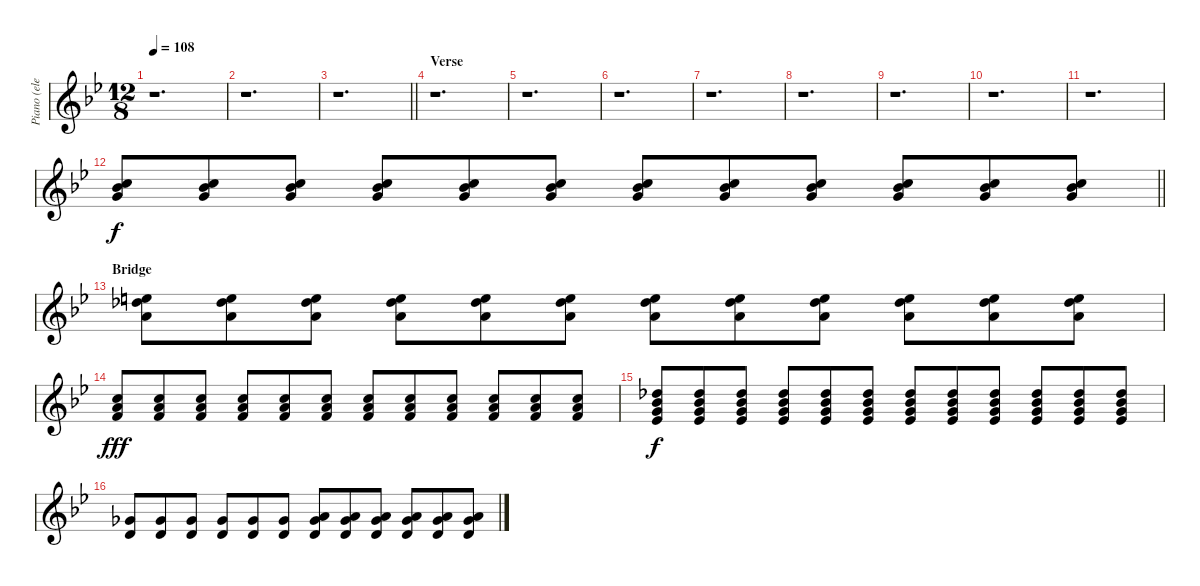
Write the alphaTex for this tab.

\track ("Piano (elec.)" "Piano (ele") {instrument electricgrandpiano}
\staff {score}
\tuning (E4 B3 G3 D3 A2 E2) {hide}
\ts (12 8)
\tempo 108
\clef g2
\ks gminor
r.1{d dy ff} |
r.1{d} |
\barLineRight lightlight
r.1{d} |
\section ("" "Verse")
r.1{d} |
r.1{d} |
r.1{d} |
r.1{d} |
r.1{d} |
r.1{d} |
r.1{d} |
r.1{d} |
\barLineRight lightlight
(8.1 11.2 12.3).8{dy f} (8.1 11.2 12.3).8 (8.1 11.2 12.3).8 (8.1 11.2 12.3).8 (8.1 11.2 12.3).8 (8.1 11.2 12.3).8 (8.1 11.2 12.3).8 (8.1 11.2 12.3).8 (8.1 11.2 12.3).8 (8.1 11.2 12.3).8 (8.1 11.2 12.3).8 (8.1 11.2 12.3).8 |
\section ("" "Bridge")
(12.1 14.2 14.3).8 (12.1 14.2 14.3).8 (12.1 14.2 14.3).8 (12.1 14.2 14.3).8 (12.1 14.2 14.3).8 (12.1 14.2 14.3).8 (12.1 14.2 14.3).8 (12.1 14.2 14.3).8 (12.1 14.2 14.3).8 (12.1 14.2 14.3).8 (12.1 14.2 14.3).8 (12.1 14.2 14.3).8 |
(8.1 10.2 10.3).8{dy fff} (8.1 10.2 10.3).8 (8.1 10.2 10.3).8 (8.1 10.2 10.3).8 (8.1 10.2 10.3).8 (8.1 10.2 10.3).8 (8.1 10.2 10.3).8 (8.1 10.2 10.3).8 (8.1 10.2 10.3).8 (8.1 10.2 10.3).8 (8.1 10.2 10.3).8 (8.1 10.2 10.3).8 |
(9.1 11.2 12.3 13.4).8{dy f} (9.1 11.2 12.3 13.4).8 (9.1 11.2 12.3 13.4).8 (9.1 11.2 12.3 13.4).8 (9.1 11.2 12.3 13.4).8 (9.1 11.2 12.3 13.4).8 (9.1 11.2 12.3 13.4).8 (9.1 11.2 12.3 13.4).8 (9.1 11.2 12.3 13.4).8 (9.1 11.2 12.3 13.4).8 (9.1 11.2 12.3 13.4).8 (9.1 11.2 12.3 13.4).8 |
(11.3 12.4).8 (11.3 12.4).8 (11.3 12.4).8 (11.3 12.4).8 (11.3 12.4).8 (11.3 12.4).8 (10.2 11.3 12.4).8 (10.2 11.3 12.4).8 (10.2 11.3 12.4).8 (10.2 11.3 12.4).8 (10.2 11.3 12.4).8 (10.2 11.3 12.4).8
